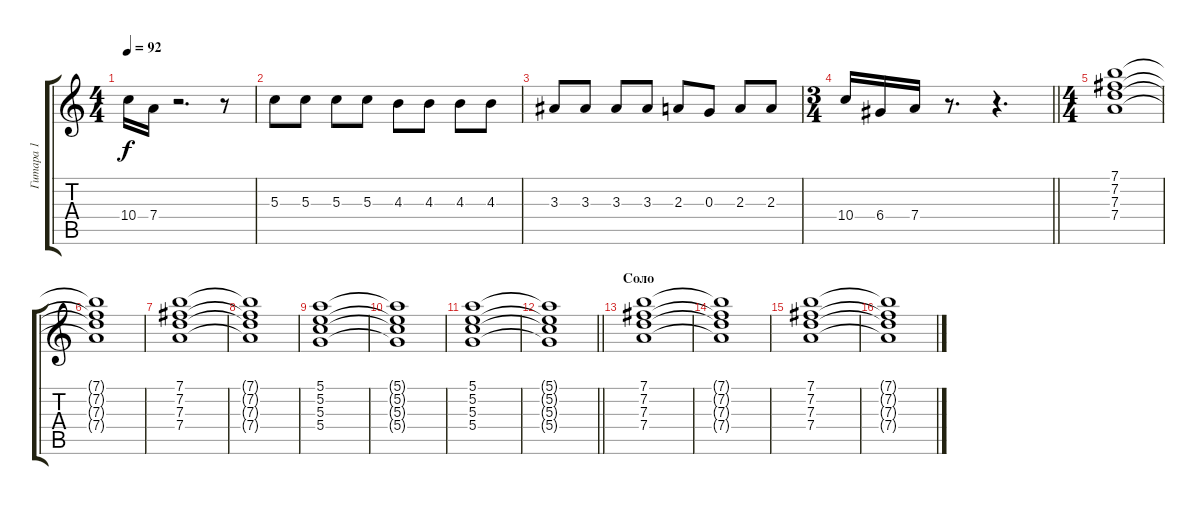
\track ("Гитара 1" "Гитара 1") {instrument electricguitarclean}
\staff {score tabs}
\tuning (E4 B3 G3 D3 A2 E2) {hide}
\ts (4 4)
\tempo 92
\clef g2
\ks c
10.4.16{dy f} 7.4.16 r.2{d} r.8 |
5.3.8 5.3.8 5.3.8 5.3.8 4.3.8 4.3.8 4.3.8 4.3.8 |
3.3.8 3.3.8 3.3.8 3.3.8 2.3.8 0.3.8 2.3.8 2.3.8 |
\ts (3 4)
\barLineRight lightlight
10.4.16 6.4.16 7.4.16 r.8{d} r.4{d} |
\ts (4 4)
(7.1 7.2 7.3 7.4).1 |
(7.1{t} 7.2{t} 7.3{t} 7.4{t}).1 |
(7.1 7.2 7.3 7.4).1 |
(7.1{t} 7.2{t} 7.3{t} 7.4{t}).1 |
(5.1 5.2 5.3 5.4).1 |
(5.1{t} 5.2{t} 5.3{t} 5.4{t}).1 |
(5.1 5.2 5.3 5.4).1 |
\barLineRight lightlight
(5.1{t} 5.2{t} 5.3{t} 5.4{t}).1 |
\section ("" "Соло")
(7.1 7.2 7.3 7.4).1 |
(7.1{t} 7.2{t} 7.3{t} 7.4{t}).1 |
(7.1 7.2 7.3 7.4).1 |
(7.1{t} 7.2{t} 7.3{t} 7.4{t}).1
